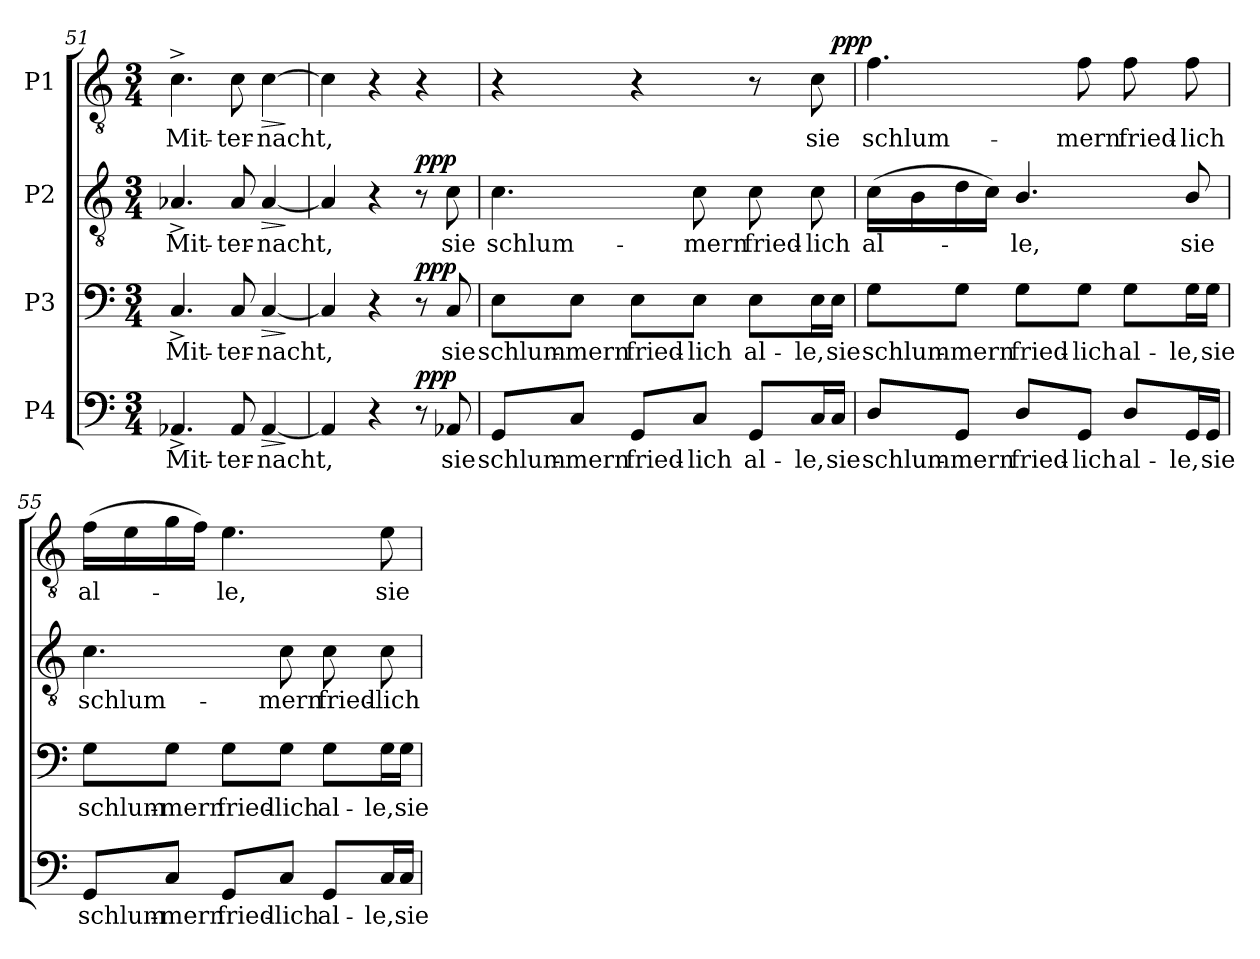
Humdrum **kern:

**kern	**text	**dynam	**kern	**text	**dynam	**kern	**text	**dynam	**kern	**text	**dynam
*part4	*part4	*part4	*part3	*part3	*part3	*part2	*part2	*part2	*part1	*part1	*part1
*staff4	*staff4	*staff4	*staff3	*staff3	*staff3	*staff2	*staff2	*staff2	*staff1	*staff1	*staff1
*I"P4	*	*	*I"P3	*	*	*I"P2	*	*	*I"P1	*	*
*clefF4	*	*	*clefF4	*	*	*clefGv2	*	*	*clefGv2	*	*
*	*	*	*	*	*	*ITrd7c12	*	*	*ITrd7c12	*	*
*k[]	*	*	*k[]	*	*	*k[]	*	*	*k[]	*	*
*C:	*	*	*C:	*	*	*C:	*	*	*C:	*	*
*M3/4	*	*	*M3/4	*	*	*M3/4	*	*	*M3/4	*	*
=51	=51	=51	=51	=51	=51	=51	=51	=51	=51	=51	=51
!	!LO:LY:b:color=#000000	!	!	!	!	!	!	!	!	!	!
!	!	!	!	!LO:LY:b:color=#000000	!	!	!	!	!	!	!
!	!	!	!	!	!	!	!LO:LY:b:color=#000000	!	!	!	!
!	!	!	!	!	!	!	!	!	!	!LO:LY:b:color=#000000	!
4.AA-X^i/	Mit-	.	4.C^i/	Mit-	.	4.AA-X^i/	Mit-	.	4.C^i\	Mit-	.
!	!LO:LY:b:color=#000000	!	!	!	!	!	!	!	!	!	!
!	!	!	!	!LO:LY:b:color=#000000	!	!	!	!	!	!	!
!	!	!	!	!	!	!	!LO:LY:b:color=#000000	!	!	!	!
!	!	!	!	!	!	!	!	!	!	!LO:LY:b:color=#000000	!
8AA-i/	-ter-	.	8Ci/	-ter-	.	8AA-i/	-ter-	.	8Ci\	-ter-	.
!	!LO:LY:b:color=#000000	!LO:HP:b	!	!	!	!	!	!	!	!	!
!	!	!	!	!LO:LY:b:color=#000000	!LO:HP:b	!	!	!	!	!	!
!	!	!	!	!	!	!	!LO:LY:b:color=#000000	!LO:HP:b	!	!	!
!	!	!	!	!	!	!	!	!	!	!LO:LY:b:color=#000000	!LO:HP:b
[4AA-i/	-nacht,	>	[4Ci/	-nacht,	>	[4AA-i/	-nacht,	>	[4Ci\	-nacht,	>
.	.	]	.	.	]	.	.	]	.	.	]
=52	=52	=52	=52	=52	=52	=52	=52	=52	=52	=52	=52
4AA-i/]	.	.	4Ci/]	.	.	4AA-i/]	.	.	4Ci\]	.	.
4r	.	.	4r	.	.	4r	.	.	4r	.	.
8r	.	ppp	8r	.	ppp	8r	.	ppp	4r	.	.
!	!LO:LY:b:color=#000000	!	!	!	!	!	!	!	!	!	!
!	!	!	!	!LO:LY:b:color=#000000	!	!	!	!	!	!	!
!	!	!	!	!	!	!	!LO:LY:b:color=#000000	!	!	!	!
8AA-Xi/	sie	.	8Ci/	sie	.	8Ci\	sie	.	.	.	.
!!LO:PB:g=z
=53	=53	=53	=53	=53	=53	=53	=53	=53	=53	=53	=53
!	!LO:LY:b:color=#000000	!	!	!	!	!	!	!	!	!	!
!	!	!	!	!LO:LY:b:color=#000000	!	!	!	!	!	!	!
*	*	*	*	*	*	*	*	*	*MM70	*	*
!	!	!	!	!	!	!	!	!	!LO:TX:a:B:t=Tempo assai tranquillo	!	!
!	!	!	!	!	!	!	!LO:LY:b:color=#000000	!	!	!	!
*	*	*	*	*	*	*	*	*	*^	*	*
8GGi/L	schlum-	.	8Ei\L	schlum-	.	4.Ci\	schlum-	.	4r	2ryy	.	.
!	!LO:LY:b:color=#000000	!	!	!	!	!	!	!	!	!	!	!
!	!	!	!	!LO:LY:b:color=#000000	!	!	!	!	!	!	!	!
8Ci/J	-mern	.	8Ei\J	-mern	.	.	.	.	.	.	.	.
!	!LO:LY:b:color=#000000	!	!	!	!	!	!	!	!	!	!	!
!	!	!	!	!LO:LY:b:color=#000000	!	!	!	!	!	!	!	!
8GGi/L	fried-	.	8Ei\L	fried-	.	.	.	.	4r	.	.	.
!	!LO:LY:b:color=#000000	!	!	!	!	!	!	!	!	!	!	!
!	!	!	!	!LO:LY:b:color=#000000	!	!	!	!	!	!	!	!
!	!	!	!	!	!	!	!LO:LY:b:color=#000000	!	!	!	!	!
8Ci/J	-lich	.	8Ei\J	-lich	.	8Ci\	-mern	.	.	.	.	.
!	!LO:LY:b:color=#000000	!	!	!	!	!	!	!	!	!	!	!
!	!	!	!	!LO:LY:b:color=#000000	!	!	!	!	!	!	!	!
!	!	!	!	!	!	!	!LO:LY:b:color=#000000	!	!	!	!	!
8GGi/L	al-	.	8Ei\L	al-	.	8Ci\	fried-	.	8r	8.ryy	.	.
!	!LO:LY:b:color=#000000	!	!	!	!	!	!	!	!	!	!	!
!	!	!	!	!LO:LY:b:color=#000000	!	!	!	!	!	!	!	!
!	!	!	!	!	!	!	!LO:LY:b:color=#000000	!	!	!	!	!
!	!	!	!	!	!	!	!	!	!	!	!LO:LY:b:color=#000000	!
16Ci/L	-le,	.	16Ei\L	-le,	.	8Ci\	-lich	.	8Ci\	.	sie	.
!	!LO:LY:b:color=#000000	!	!	!	!	!	!	!	!	!	!	!
!	!	!	!	!LO:LY:b:color=#000000	!	!	!	!	!	!	!	!
16Ci/JJ	sie	.	16Ei\JJ	sie	.	.	.	.	.	16ryy	.	ppp
*	*	*	*	*	*	*	*	*	*v	*v	*	*
=54	=54	=54	=54	=54	=54	=54	=54	=54	=54	=54	=54
*	*	*	*	*	*	*	*	*	*^	*	*
!	!LO:LY:b:color=#000000	!	!	!	!	!	!	!	!	!	!	!
*	*	*	*	*	*	*	*	*	*v	*v	*	*
*	*	*	*	*	*	*	*	*	*^	*	*
!	!	!	!	!LO:LY:b:color=#000000	!	!	!	!	!	!	!	!
*	*	*	*	*	*	*	*	*	*v	*v	*	*
*	*	*	*	*	*	*	*	*	*^	*	*
!	!	!	!	!	!	!	!LO:LY:b:color=#000000	!	!	!	!	!
*	*	*	*	*	*	*	*	*	*v	*v	*	*
*	*	*	*	*	*	*	*	*	*^	*	*
!	!	!	!	!	!	!	!	!	!	!	!LO:LY:b:color=#000000	!
*	*	*	*	*	*	*	*	*	*v	*v	*	*
8Di/L	schlum-	.	8Gi\L	schlum-	.	(16Ci\LL	al-	.	4.Fi\	schlum-	.
.	.	.	.	.	.	16BBi\	.	.	.	.	.
!	!LO:LY:b:color=#000000	!	!	!	!	!	!	!	!	!	!
!	!	!	!	!LO:LY:b:color=#000000	!	!	!	!	!	!	!
8GGi/J	-mern	.	8Gi\J	-mern	.	16Di\	.	.	.	.	.
.	.	.	.	.	.	16Ci\JJ)	.	.	.	.	.
!	!LO:LY:b:color=#000000	!	!	!	!	!	!	!	!	!	!
!	!	!	!	!LO:LY:b:color=#000000	!	!	!	!	!	!	!
!	!	!	!	!	!	!	!LO:LY:b:color=#000000	!	!	!	!
8Di/L	fried-	.	8Gi\L	fried-	.	4.BBi/	-le,	.	.	.	.
!	!LO:LY:b:color=#000000	!	!	!	!	!	!	!	!	!	!
!	!	!	!	!LO:LY:b:color=#000000	!	!	!	!	!	!	!
!	!	!	!	!	!	!	!	!	!	!LO:LY:b:color=#000000	!
8GGi/J	-lich	.	8Gi\J	-lich	.	.	.	.	8Fi\	-mern	.
!	!LO:LY:b:color=#000000	!	!	!	!	!	!	!	!	!	!
!	!	!	!	!LO:LY:b:color=#000000	!	!	!	!	!	!	!
!	!	!	!	!	!	!	!	!	!	!LO:LY:b:color=#000000	!
8Di/L	al-	.	8Gi\L	al-	.	.	.	.	8Fi\	fried-	.
!	!LO:LY:b:color=#000000	!	!	!	!	!	!	!	!	!	!
!	!	!	!	!LO:LY:b:color=#000000	!	!	!	!	!	!	!
!	!	!	!	!	!	!	!LO:LY:b:color=#000000	!	!	!	!
!	!	!	!	!	!	!	!	!	!	!LO:LY:b:color=#000000	!
16GGi/L	-le,	.	16Gi\L	-le,	.	8BBi/	sie	.	8Fi\	-lich	.
!	!LO:LY:b:color=#000000	!	!	!	!	!	!	!	!	!	!
!	!	!	!	!LO:LY:b:color=#000000	!	!	!	!	!	!	!
16GGi/JJ	sie	.	16Gi\JJ	sie	.	.	.	.	.	.	.
=55	=55	=55	=55	=55	=55	=55	=55	=55	=55	=55	=55
!	!LO:LY:b:color=#000000	!	!	!	!	!	!	!	!	!	!
!	!	!	!	!LO:LY:b:color=#000000	!	!	!	!	!	!	!
!	!	!	!	!	!	!	!LO:LY:b:color=#000000	!	!	!	!
!	!	!	!	!	!	!	!	!	!	!LO:LY:b:color=#000000	!
8GGi/L	schlum-	.	8Gi\L	schlum-	.	4.Ci\	schlum-	.	(16Fi\LL	al-	.
.	.	.	.	.	.	.	.	.	16Ei\	.	.
!	!LO:LY:b:color=#000000	!	!	!	!	!	!	!	!	!	!
!	!	!	!	!LO:LY:b:color=#000000	!	!	!	!	!	!	!
8Ci/J	-mern	.	8Gi\J	-mern	.	.	.	.	16Gi\	.	.
.	.	.	.	.	.	.	.	.	16Fi\JJ)	.	.
!	!LO:LY:b:color=#000000	!	!	!	!	!	!	!	!	!	!
!	!	!	!	!LO:LY:b:color=#000000	!	!	!	!	!	!	!
!	!	!	!	!	!	!	!	!	!	!LO:LY:b:color=#000000	!
8GGi/L	fried-	.	8Gi\L	fried-	.	.	.	.	4.Ei\	-le,	.
!	!LO:LY:b:color=#000000	!	!	!	!	!	!	!	!	!	!
!	!	!	!	!LO:LY:b:color=#000000	!	!	!	!	!	!	!
!	!	!	!	!	!	!	!LO:LY:b:color=#000000	!	!	!	!
8Ci/J	-lich	.	8Gi\J	-lich	.	8Ci\	-mern	.	.	.	.
!	!LO:LY:b:color=#000000	!	!	!	!	!	!	!	!	!	!
!	!	!	!	!LO:LY:b:color=#000000	!	!	!	!	!	!	!
!	!	!	!	!	!	!	!LO:LY:b:color=#000000	!	!	!	!
8GGi/L	al-	.	8Gi\L	al-	.	8Ci\	fried-	.	.	.	.
!	!LO:LY:b:color=#000000	!	!	!	!	!	!	!	!	!	!
!	!	!	!	!LO:LY:b:color=#000000	!	!	!	!	!	!	!
!	!	!	!	!	!	!	!LO:LY:b:color=#000000	!	!	!	!
!	!	!	!	!	!	!	!	!	!	!LO:LY:b:color=#000000	!
16Ci/L	-le,	.	16Gi\L	-le,	.	8Ci\	-lich	.	8Ei\	sie	.
!	!LO:LY:b:color=#000000	!	!	!	!	!	!	!	!	!	!
!	!	!	!	!LO:LY:b:color=#000000	!	!	!	!	!	!	!
16Ci/JJ	sie	.	16Gi\JJ	sie	.	.	.	.	.	.	.
=	=	=	=	=	=	=	=	=	=	=	=
*-	*-	*-	*-	*-	*-	*-	*-	*-	*-	*-	*-
